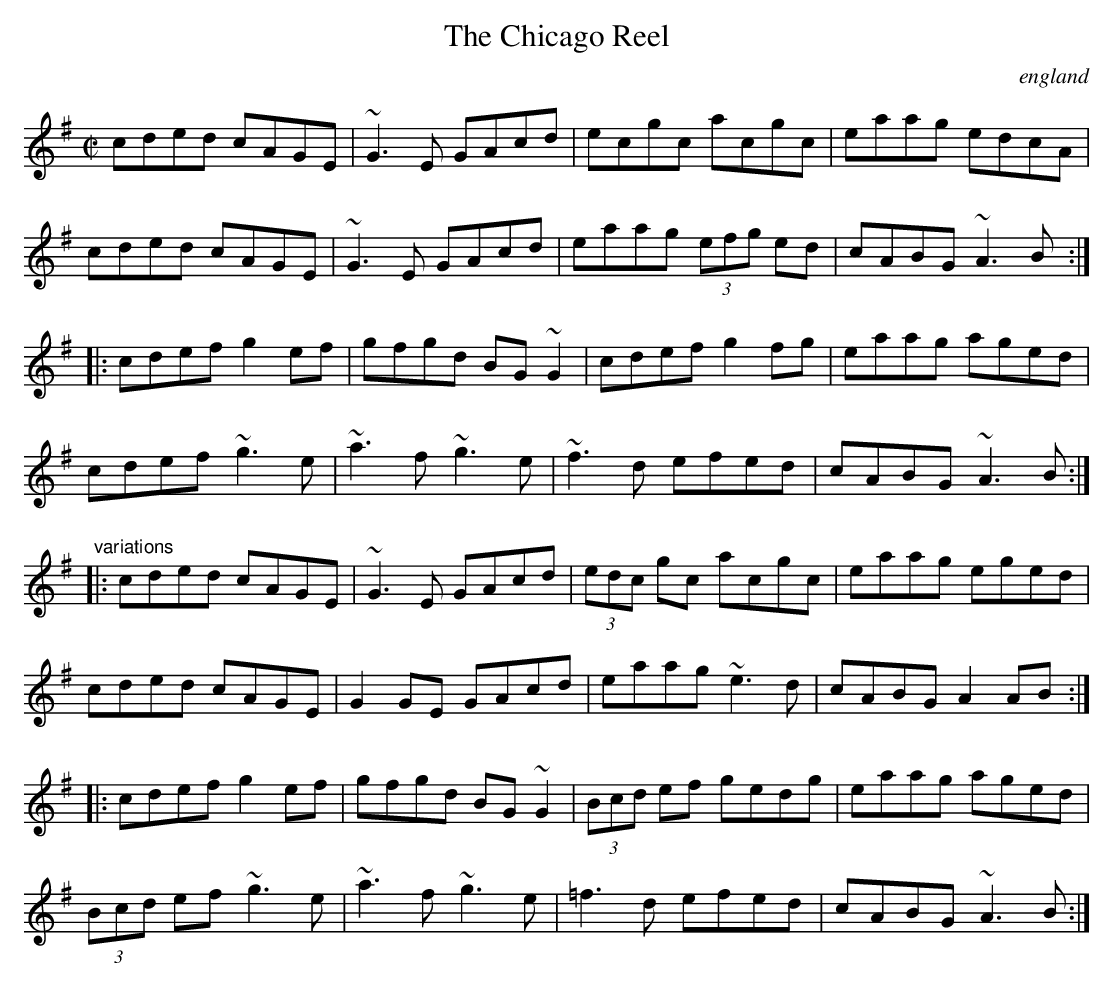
X:1
T:Chicago Reel, The
O:england
M:C|
K:Ador
cded cAGE|~G3E GAcd|ecgc acgc|eaag edcA|
cded cAGE|~G3E GAcd|eaag (3efg ed|cABG ~A3B:|
|:cdef g2ef|gfgd BG~G2|cdef g2fg|eaag aged|
cdef ~g3e|~a3f ~g3e|~f3d efed|cABG ~A3B:|
"variations"
|:cded cAGE|~G3E GAcd|(3edc gc acgc|eaag eged|
cded cAGE|G2GE GAcd|eaag ~e3d|cABG A2AB:|
|:cdef g2ef|gfgd BG~G2|(3Bcd ef gedg|eaag aged|
(3Bcd ef ~g3e|~a3f ~g3e|=f3d efed|cABG ~A3B:|
